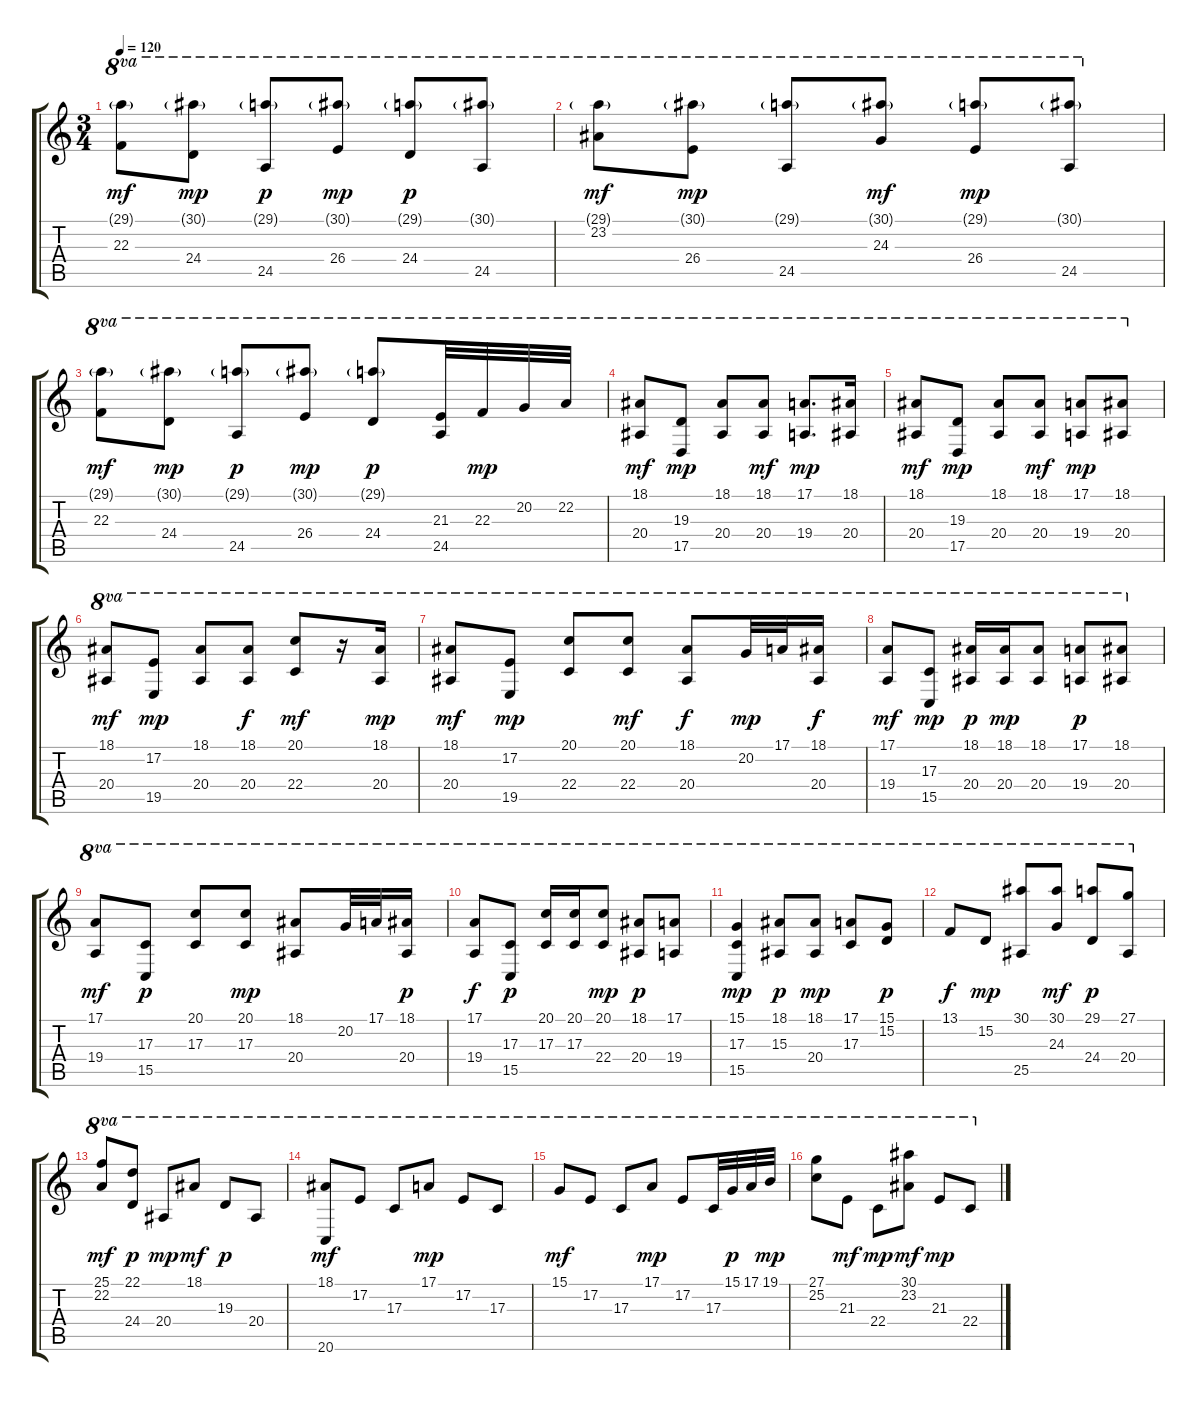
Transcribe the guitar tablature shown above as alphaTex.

\track "" {instrument acousticgrandpiano}
\staff {score tabs}
\tuning (E4 B3 G3 D3 A2 E2) {hide}
\ts (3 4)
\tempo 120
\clef g2
\ks c
(29.1{g} 22.3).8{ot 8va dy mf} (30.1{g} 24.4).8{ot 8va dy mp} (29.1{g} 24.5).8{ot 8va dy p} (30.1{g} 26.4).8{ot 8va dy mp} (29.1{g} 24.4).8{ot 8va dy p} (30.1{g} 24.5).8{ot 8va} |
(29.1{g} 23.2).8{ot 8va dy mf} (30.1{g} 26.4).8{ot 8va dy mp} (29.1{g} 24.5).8{ot 8va} (30.1{g} 24.3).8{ot 8va dy mf} (29.1{g} 26.4).8{ot 8va dy mp} (30.1{g} 24.5).8{ot 8va} |
(29.1{g} 22.3).8{ot 8va dy mf} (30.1{g} 24.4).8{ot 8va dy mp} (29.1{g} 24.5).8{ot 8va dy p} (30.1{g} 26.4).8{ot 8va dy mp} (29.1{g} 24.4).8{ot 8va dy p} (21.3 24.5).32{ot 8va} 22.3.32{ot 8va dy mp} 20.2.32{ot 8va} 22.2.32{ot 8va} |
(18.1 20.4).8{ot 8va dy mf} (19.3 17.5).8{ot 8va dy mp} (18.1 20.4).8{ot 8va} (18.1 20.4).8{ot 8va dy mf} (17.1 19.4).8{d ot 8va dy mp} (18.1 20.4).16{ot 8va} |
(18.1 20.4).8{ot 8va dy mf} (19.3 17.5).8{ot 8va dy mp} (18.1 20.4).8{ot 8va} (18.1 20.4).8{ot 8va dy mf} (17.1 19.4).8{ot 8va dy mp} (18.1 20.4).8{ot 8va} |
(18.1 20.4).8{ot 8va dy mf} (17.2 19.5).8{ot 8va dy mp} (18.1 20.4).8{ot 8va} (18.1 20.4).8{ot 8va dy f} (20.1 22.4).8{ot 8va dy mf} r.16{ot 8va} (18.1 20.4).16{ot 8va dy mp} |
(18.1 20.4).8{ot 8va dy mf} (17.2 19.5).8{ot 8va dy mp} (20.1 22.4).8{ot 8va} (20.1 22.4).8{ot 8va dy mf} (18.1 20.4).8{ot 8va dy f} 20.2.32{ot 8va dy mp} 17.1.32{ot 8va} (18.1 20.4).16{ot 8va dy f} |
(17.1 19.4).8{ot 8va dy mf} (17.3 15.5).8{ot 8va dy mp} (18.1 20.4).16{ot 8va dy p} (18.1 20.4).16{ot 8va dy mp} (18.1 20.4).8{ot 8va} (17.1 19.4).8{ot 8va dy p} (18.1 20.4).8{ot 8va} |
(17.1 19.4).8{ot 8va dy mf} (17.3 15.5).8{ot 8va dy p} (20.1 17.3).8{ot 8va} (20.1 17.3).8{ot 8va dy mp} (18.1 20.4).8{ot 8va} 20.2.32{ot 8va} 17.1.32{ot 8va} (18.1 20.4).16{ot 8va dy p} |
(17.1 19.4).8{ot 8va dy f} (17.3 15.5).8{ot 8va dy p} (20.1 17.3).16{ot 8va} (20.1 17.3).16{ot 8va} (20.1 22.4).8{ot 8va dy mp} (18.1 20.4).8{ot 8va dy p} (17.1 19.4).8{ot 8va} |
(15.1 17.3 15.5).4{ot 8va dy mp} (18.1 15.3).8{ot 8va dy p} (18.1 20.4).8{ot 8va dy mp} (17.1 17.3).8{ot 8va} (15.1 15.2).8{ot 8va dy p} |
13.1.8{ot 8va dy f} 15.2.8{ot 8va dy mp} (30.1 25.5).8{ot 8va} (30.1 24.3).8{ot 8va dy mf} (29.1 24.4).8{ot 8va dy p} (27.1 20.4).8{ot 8va} |
(25.1 22.2).8{ot 8va dy mf} (22.1 24.4).8{ot 8va dy p} 20.4.8{ot 8va dy mp} 18.1.8{ot 8va dy mf} 19.3.8{ot 8va dy p} 20.4.8{ot 8va} |
(18.1 20.6).8{ot 8va dy mf} 17.2.8{ot 8va} 17.3.8{ot 8va} 17.1.8{ot 8va dy mp} 17.2.8{ot 8va} 17.3.8{ot 8va} |
15.1.8{ot 8va dy mf} 17.2.8{ot 8va} 17.3.8{ot 8va} 17.1.8{ot 8va dy mp} 17.2.8{ot 8va} 17.3.32{ot 8va} 15.1.32{ot 8va dy p} 17.1.32{ot 8va} 19.1.32{ot 8va dy mp} |
(27.1 25.2).8{ot 8va} 21.3.8{ot 8va dy mf} 22.4.8{ot 8va dy mp} (30.1 23.2).8{ot 8va dy mf} 21.3.8{ot 8va dy mp} 22.4.8{ot 8va}
